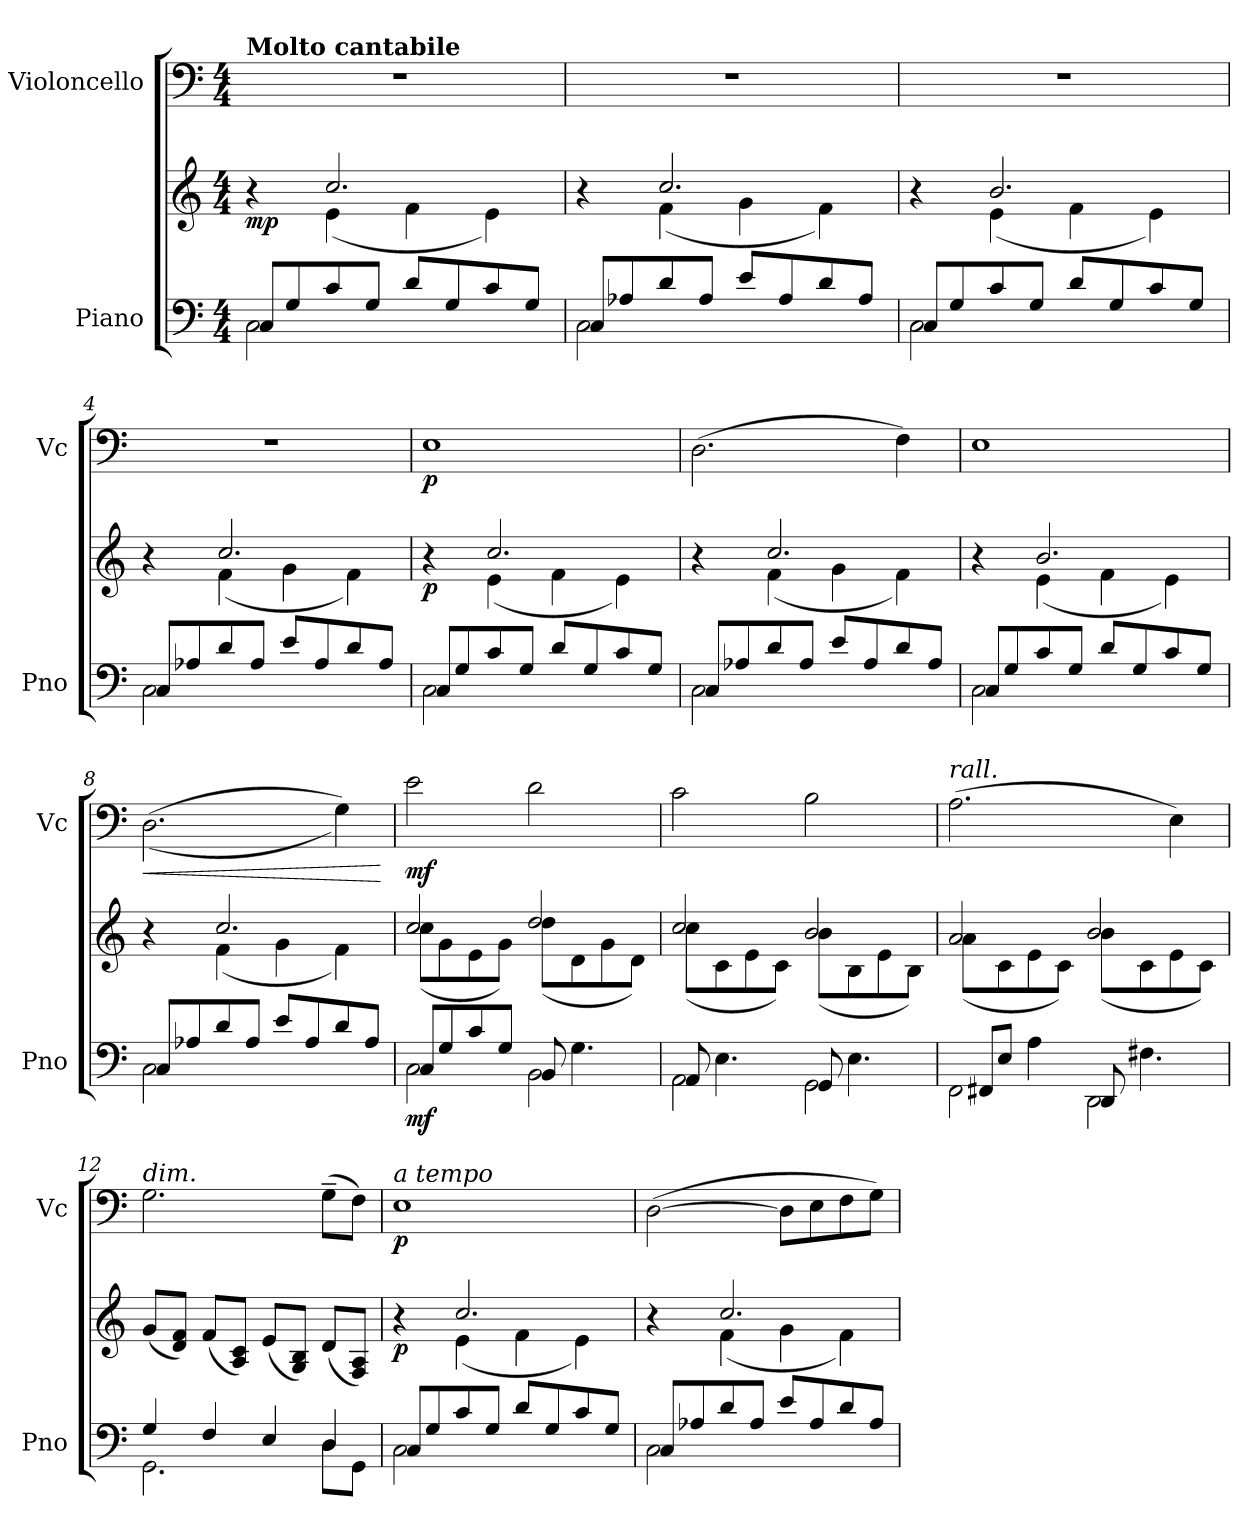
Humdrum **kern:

**kern	**kern	**dynam	**kern	**dynam
*part2	*part2	*part2	*part1	*part1
*staff3	*staff2	*staff2/3	*staff1	*staff1
*I"Piano	*	*	*I"Violoncello	*
*I'Pno	*	*	*I'Vc	*
*clefF4	*clefG2	*	*clefF4	*
*k[]	*k[]	*	*k[]	*
*M4/4	*M4/4	*	*M4/4	*
*MM80	*MM80	*	*MM80	*
=1	=1	=1	=1	=1
*^	*^	*	*	*
!	!	!	!	!	!LO:TX:B:t=Molto cantabile	!
!	!	!	!	!LO:DY:b	!	!
2C\	8C/L	4r	4ryy	mp	1r	.
.	8G/	.	.	.	.	.
.	8c/	2.cc/	(<4e\	.	.	.
.	8G/J	.	.	.	.	.
2ryy	8d/L	.	4f\	.	.	.
.	8G/	.	.	.	.	.
.	8c/	.	4e\)	.	.	.
.	8G/J	.	.	.	.	.
=2	=2	=2	=2	=2	=2	=2
2C\	8C/L	4r	4ryy	.	1r	.
.	8A-X/	.	.	.	.	.
.	8d/	2.cc/	(<4f\	.	.	.
.	8A-/J	.	.	.	.	.
2ryy	8e/L	.	4g\	.	.	.
.	8A-/	.	.	.	.	.
.	8d/	.	4f\)	.	.	.
.	8A-/J	.	.	.	.	.
=3	=3	=3	=3	=3	=3	=3
2C\	8C/L	4r	4ryy	.	1r	.
.	8G/	.	.	.	.	.
.	8c/	2.b/	(<4e\	.	.	.
.	8G/J	.	.	.	.	.
2ryy	8d/L	.	4f\	.	.	.
.	8G/	.	.	.	.	.
.	8c/	.	4e\)	.	.	.
.	8G/J	.	.	.	.	.
=4	=4	=4	=4	=4	=4	=4
2C\	8C/L	4r	4ryy	.	1r	.
.	8A-X/	.	.	.	.	.
.	8d/	2.cc/	(<4f\	.	.	.
.	8A-/J	.	.	.	.	.
2ryy	8e/L	.	4g\	.	.	.
.	8A-/	.	.	.	.	.
.	8d/	.	4f\)	.	.	.
.	8A-/J	.	.	.	.	.
!!LO:LB:g=z
=5	=5	=5	=5	=5	=5	=5
!	!	!	!	!LO:DY:b	!	!LO:DY:b
2C\	8C/L	4r	4ryy	p	1E	p
.	8G/	.	.	.	.	.
.	8c/	2.cc/	(<4e\	.	.	.
.	8G/J	.	.	.	.	.
2ryy	8d/L	.	4f\	.	.	.
.	8G/	.	.	.	.	.
.	8c/	.	4e\)	.	.	.
.	8G/J	.	.	.	.	.
=6	=6	=6	=6	=6	=6	=6
2C\	8C/L	4r	4ryy	.	(>2.D\	.
.	8A-X/	.	.	.	.	.
.	8d/	2.cc/	(<4f\	.	.	.
.	8A-/J	.	.	.	.	.
2ryy	8e/L	.	4g\	.	.	.
.	8A-/	.	.	.	.	.
.	8d/	.	4f\)	.	4F\)	.
.	8A-/J	.	.	.	.	.
=7	=7	=7	=7	=7	=7	=7
2C\	8C/L	4r	4ryy	.	1E	.
.	8G/	.	.	.	.	.
.	8c/	2.b/	(<4e\	.	.	.
.	8G/J	.	.	.	.	.
2ryy	8d/L	.	4f\	.	.	.
.	8G/	.	.	.	.	.
.	8c/	.	4e\)	.	.	.
.	8G/J	.	.	.	.	.
=8	=8	=8	=8	=8	=8	=8
!	!	!	!	!	!	!LO:HP:b
2C\	8C/L	4r	4ryy	.	(>(>2.D\	<
.	8A-X/	.	.	.	.	.
.	8d/	2.cc/	(<4f\	.	.	.
.	8A-/J	.	.	.	.	.
2ryy	8e/L	.	4g\	.	.	.
.	8A-/	.	.	.	.	.
.	8d/	.	4f\)	.	4G\))	.
.	8A-/J	.	.	.	.	.
*v	*v	*	*	*	*	*
*	*v	*v	*	*	*
.	.	.	.	[
!!LO:LB:g=z
=9	=9	=9	=9	=9
*^	*^	*	*	*
!	!	!	!	!LO:DY:b=2	!	!LO:DY:b
2C\	8C/L	2cc/	(<8cc\L	mf	2e\	mf
.	8G/	.	8g\	.	.	.
.	8c/	.	8e\	.	.	.
.	8G/J	.	8g\J)	.	.	.
2BB\	8BB/	2dd/	(<8dd\L	.	2d\	.
.	4.G\	.	8d\	.	.	.
.	.	.	8g\	.	.	.
.	.	.	8d\J)	.	.	.
=10	=10	=10	=10	=10	=10	=10
2AA\	8AA/	2cc/	(<8cc\L	.	2c\	.
.	4.E\	.	8c\	.	.	.
.	.	.	8e\	.	.	.
.	.	.	8c\J)	.	.	.
2GG\	8GG/	2b/	(<8b\L	.	2B\	.
.	4.E\	.	8B\	.	.	.
.	.	.	8e\	.	.	.
.	.	.	8B\J)	.	.	.
=11	=11	=11	=11	=11	=11	=11
!	!	!	!	!	!LO:TX:i:t=rall.	!
2FF\	8FF#X/L	2a/	(<8a\L	.	(>2.A\	.
.	8E/J	.	8c\	.	.	.
.	4A\	.	8e\	.	.	.
.	.	.	8c\J)	.	.	.
2DD\	8DD/	2b/	(<8b\L	.	.	.
.	4.F#X\	.	8c\	.	.	.
.	.	.	8e\	.	4E\)	.
.	.	.	8c\J)	.	.	.
=12	=12	=12	=12	=12	=12	=12
!	!	!	!	!	!LO:TX:i:t=dim.	!
!	!	!LO:TX:a:i:t=dim.	!	!	!	!
*	*	*v	*v	*	*	*
2.GG\	4G/	(<8g/L	.	2.G\	.
.	.	8d/ 8f/J)	.	.	.
.	4F/	(<8f/L	.	.	.
.	.	8A/ 8c/J)	.	.	.
.	4E/	(<8e/L	.	.	.
.	.	8G/ 8B/J)	.	.	.
8D\L	4D/	(<8d/L	.	(>8G~\L	.
8GG\J	.	8F/ 8A/J)	.	8F\J)	.
!!LO:LB:g=z
=13	=13	=13	=13	=13	=13
*	*	*^	*	*	*
!	!	!	!	!	!LO:TX:i:t=a tempo	!
!	!	!	!	!LO:DY:b	!	!LO:DY:b
2C\	8C/L	4r	4ryy	p	1E	p
.	8G/	.	.	.	.	.
.	8c/	2.cc/	(<4e\	.	.	.
.	8G/J	.	.	.	.	.
2ryy	8d/L	.	4f\	.	.	.
.	8G/	.	.	.	.	.
.	8c/	.	4e\)	.	.	.
.	8G/J	.	.	.	.	.
=14	=14	=14	=14	=14	=14	=14
2C\	8C/L	4r	4ryy	.	(>[2D\	.
.	8A-X/	.	.	.	.	.
.	8d/	2.cc/	(<4f\	.	.	.
.	8A-/J	.	.	.	.	.
2ryy	8e/L	.	4g\	.	8D\L]	.
.	8A-/	.	.	.	8E\	.
.	8d/	.	4f\)	.	8F\	.
.	8A-/J	.	.	.	8G\J)	.
*v	*v	*	*	*	*	*
*	*v	*v	*	*	*
=	=	=	=	=
*-	*-	*-	*-	*-
